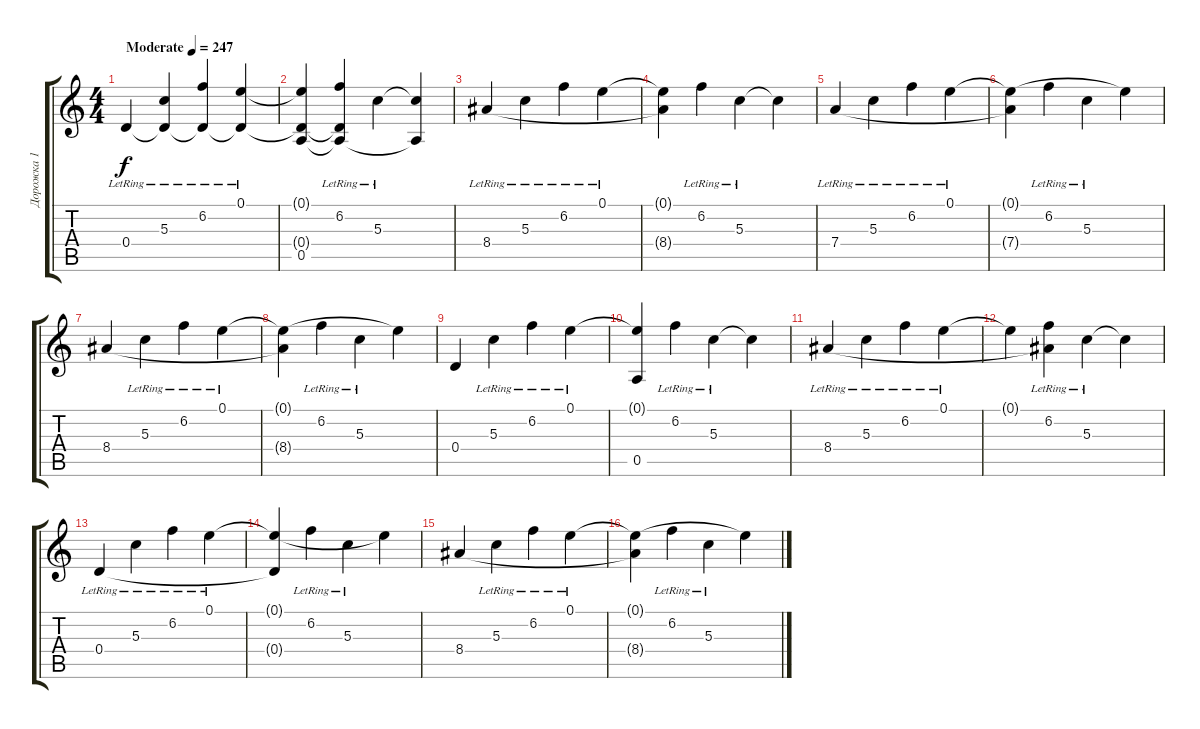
\track ("Дорожка 1" "Дорожка 1") {instrument acousticguitarnylon}
\staff {score tabs}
\tuning (E4 B3 G3 D3 A2 E2) {hide}
\ts (4 4)
\tempo (247 "Moderate")
\clef g2
\ks c
0.4{lr}.4{dy f instrument acousticguitarnylon} (5.3{lr} 0.4{t}).4 (6.2{lr} 0.4{t}).4 (0.1{lr} 0.4{t}).4 |
(0.1{t} 0.4{t} 0.5).4 (6.2{lr} 0.4{t} 0.5{t}).4 5.3{lr}.4 (5.3{t} 0.5{t}).4 |
8.4{lr}.4 5.3{lr}.4 6.2{lr}.4 0.1{lr}.4 |
(0.1{t} 8.4{t}).4 6.2{lr}.4 5.3{lr}.4 5.3{t}.4 |
7.4{lr}.4 5.3{lr}.4 6.2{lr}.4 0.1{lr}.4 |
(0.1{t} 7.4{t}).4 6.2{lr}.4 5.3{lr}.4 0.1{t}.4 |
8.4.4 5.3{lr}.4 6.2{lr}.4 0.1{lr}.4 |
(0.1{t} 8.4{t}).4 6.2{lr}.4 5.3{lr}.4 0.1{t}.4 |
0.4.4 5.3{lr}.4 6.2{lr}.4 0.1{lr}.4 |
(0.1{t} 0.5).4 6.2{lr}.4 5.3{lr}.4 5.3{t}.4 |
8.4{lr}.4 5.3{lr}.4 6.2{lr}.4 0.1{lr}.4 |
0.1{t}.4 (6.2{lr} 8.4{t}).4 5.3{lr}.4 5.3{t}.4 |
0.4{lr}.4 5.3{lr}.4 6.2{lr}.4 0.1{lr}.4 |
(0.1{t} 0.4{t}).4 6.2{lr}.4 5.3{lr}.4 0.1{t}.4 |
8.4.4 5.3{lr}.4 6.2{lr}.4 0.1{lr}.4 |
(0.1{t} 8.4{t}).4 6.2{lr}.4 5.3{lr}.4 0.1{t}.4
